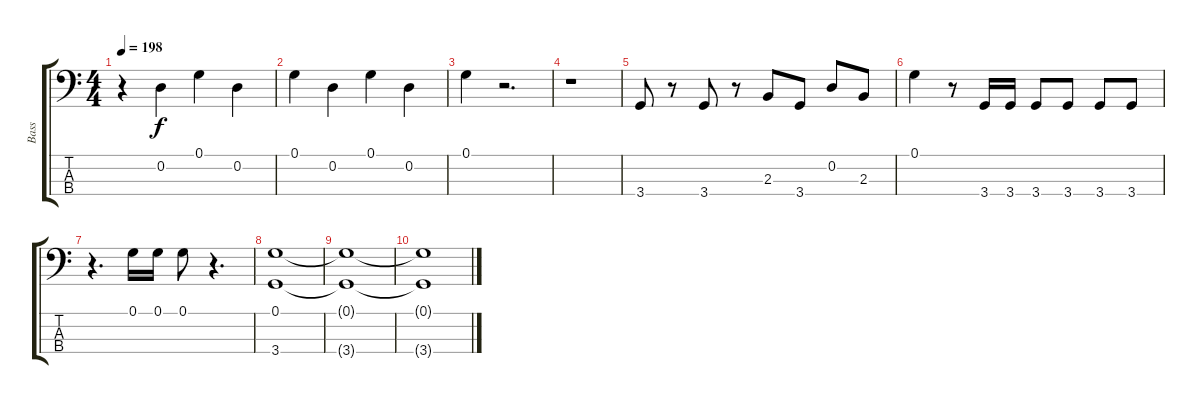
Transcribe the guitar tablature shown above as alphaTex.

\track ("Bass" "Bass") {instrument acousticguitarnylon}
\staff {score tabs}
\tuning (G2 D2 A1 E1) {hide}
\ts (4 4)
\tempo 198
\clef f4
\ks c
r.4{dy f} 0.2.4 0.1.4 0.2.4 |
0.1.4 0.2.4 0.1.4 0.2.4 |
0.1.4 r.2{d} |
r.1 |
3.4.8 r.8 3.4.8 r.8 2.3.8 3.4.8 0.2.8 2.3.8 |
0.1.4 r.8 3.4.16 3.4.16 3.4.8 3.4.8 3.4.8 3.4.8 |
r.4{d} 0.1.16 0.1.16 0.1.8 r.4{d} |
(0.1 3.4).1 |
(0.1{t} 3.4{t}).1 |
(0.1{t} 3.4{t}).1
